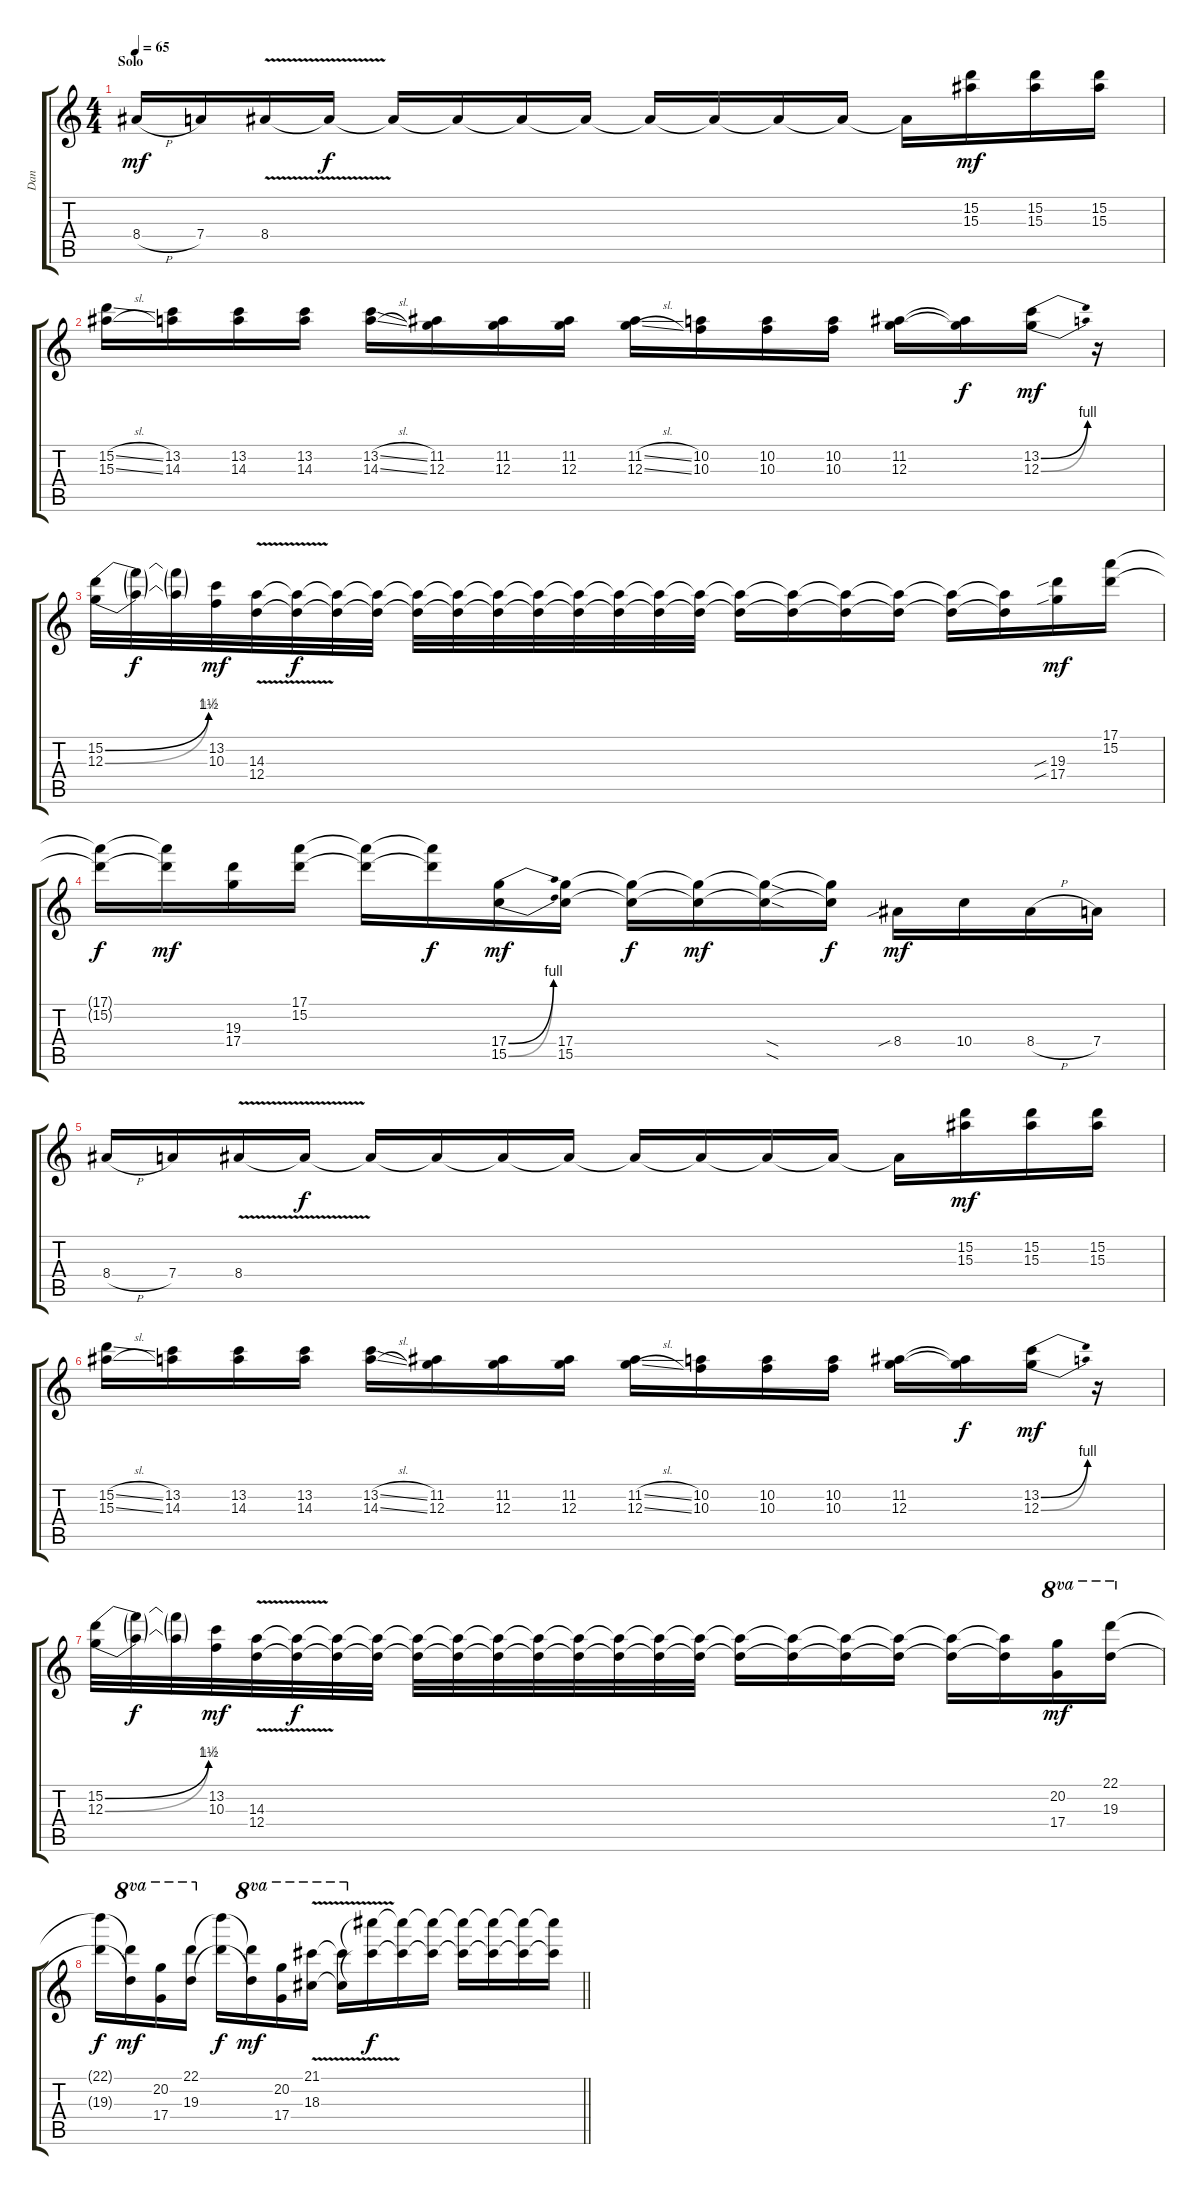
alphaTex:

\track ("Dan" "Dan") {instrument acousticguitarsteel}
\staff {score tabs}
\tuning (E4 B3 G3 D3 A2 E2) {hide}
\ts (4 4)
\section ("" "Solo")
\tempo 65
\clef g2
\ks c
8.4{h}.16{dy mf} 7.4.16 8.4{v}.16 8.4{t}.16{dy f} 8.4{t}.16 8.4{t}.16 8.4{t}.16 8.4{t}.16 8.4{t}.16 8.4{t}.16 8.4{t}.16 8.4{t}.16 8.4{t}.16 (15.2 15.3).16{dy mf} (15.2 15.3).16 (15.2 15.3).16 |
(15.2{sl} 15.3{sl}).16 (13.2 14.3).16 (13.2 14.3).16 (13.2 14.3).16 (13.2{sl} 14.3{sl}).16 (11.2 12.3).16 (11.2 12.3).16 (11.2 12.3).16 (11.2{sl} 12.3{sl}).16 (10.2 10.3).16 (10.2 10.3).16 (10.2 10.3).16 (11.2 12.3).16 (11.2{t} 12.3{t}).16{dy f} (13.2{be (bend 0 0 60 4)} 12.3{be (bend 0 0 60 4)}).16{dy mf} r.16 |
(15.2{be (bend 0 0 60 6)} 12.3{be (bend 0 0 60 4)}).32 (15.2{t} 12.3{t}).32{dy f} (15.2{t} 12.3{t}).32 (13.2 10.3).32{dy mf} (14.3{v} 12.4{v}).32 (14.3{t} 12.4{t}).32{dy f} (14.3{t} 12.4{t}).32 (14.3{t} 12.4{t}).32 (14.3{t} 12.4{t}).32 (14.3{t} 12.4{t}).32 (14.3{t} 12.4{t}).32 (14.3{t} 12.4{t}).32 (14.3{t} 12.4{t}).32 (14.3{t} 12.4{t}).32 (14.3{t} 12.4{t}).32 (14.3{t} 12.4{t}).32 (14.3{t} 12.4{t}).16 (14.3{t} 12.4{t}).16 (14.3{t} 12.4{t}).16 (14.3{t} 12.4{t}).16 (14.3{t} 12.4{t}).16 (14.3{t} 12.4{t}).16 (19.3{sib} 17.4{sib}).16{dy mf} (17.1 15.2).16 |
(17.1{t} 15.2{t}).16{dy f} (17.1{t} 15.2{t}).16{dy mf} (19.3 17.4).16 (17.1 15.2).16 (17.1{t} 15.2{t}).16 (17.1{t} 15.2{t}).16{dy f} (17.4{be (bend 0 0 60 4)} 15.5{be (bend 0 0 60 4)}).16{dy mf} (17.4 15.5).16 (17.4{t} 15.5{t}).16{dy f} (17.4{t} 15.5{t}).16{dy mf} (17.4{sod t} 15.5{sod t}).16 (17.4{t} 15.5{t}).16{dy f} 8.4{sib}.16{dy mf} 10.4.16 8.4{h}.16 7.4.16 |
8.4{h}.16 7.4.16 8.4{v}.16 8.4{t}.16{dy f} 8.4{t}.16 8.4{t}.16 8.4{t}.16 8.4{t}.16 8.4{t}.16 8.4{t}.16 8.4{t}.16 8.4{t}.16 8.4{t}.16 (15.2 15.3).16{dy mf} (15.2 15.3).16 (15.2 15.3).16 |
(15.2{sl} 15.3{sl}).16 (13.2 14.3).16 (13.2 14.3).16 (13.2 14.3).16 (13.2{sl} 14.3{sl}).16 (11.2 12.3).16 (11.2 12.3).16 (11.2 12.3).16 (11.2{sl} 12.3{sl}).16 (10.2 10.3).16 (10.2 10.3).16 (10.2 10.3).16 (11.2 12.3).16 (11.2{t} 12.3{t}).16{dy f} (13.2{be (bend 0 0 60 4)} 12.3{be (bend 0 0 60 4)}).16{dy mf} r.16 |
(15.2{be (bend 0 0 60 6)} 12.3{be (bend 0 0 60 4)}).32 (15.2{t} 12.3{t}).32{dy f} (15.2{t} 12.3{t}).32 (13.2 10.3).32{dy mf} (14.3{v} 12.4{v}).32 (14.3{t} 12.4{t}).32{dy f} (14.3{t} 12.4{t}).32 (14.3{t} 12.4{t}).32 (14.3{t} 12.4{t}).32 (14.3{t} 12.4{t}).32 (14.3{t} 12.4{t}).32 (14.3{t} 12.4{t}).32 (14.3{t} 12.4{t}).32 (14.3{t} 12.4{t}).32 (14.3{t} 12.4{t}).32 (14.3{t} 12.4{t}).32 (14.3{t} 12.4{t}).16 (14.3{t} 12.4{t}).16 (14.3{t} 12.4{t}).16 (14.3{t} 12.4{t}).16 (14.3{t} 12.4{t}).16 (14.3{t} 12.4{t}).16 (20.2 17.4).16{ot 8va dy mf} (22.1 19.3).16{ot 8va} |
\barLineRight lightlight
(22.1{t} 19.3{t}).16{dy f} (22.1{t} 19.3{t}).16{ot 8va dy mf} (20.2 17.4).16{ot 8va} (22.1 19.3).16{ot 8va} (22.1{t} 19.3{t}).16{dy f} (22.1{t} 19.3{t}).16{ot 8va dy mf} (20.2 17.4).16{ot 8va} (21.1{v} 18.3{v}).16{ot 8va} (21.1{v t} 18.3{v t}).16{ot 8va} (21.1{t} 18.3{t}).16{dy f} (21.1{t} 18.3{t}).16 (21.1{t} 18.3{t}).16 (21.1{t} 18.3{t}).16 (21.1{t} 18.3{t}).16 (21.1{t} 18.3{t}).16 (21.1{t} 18.3{t}).16
